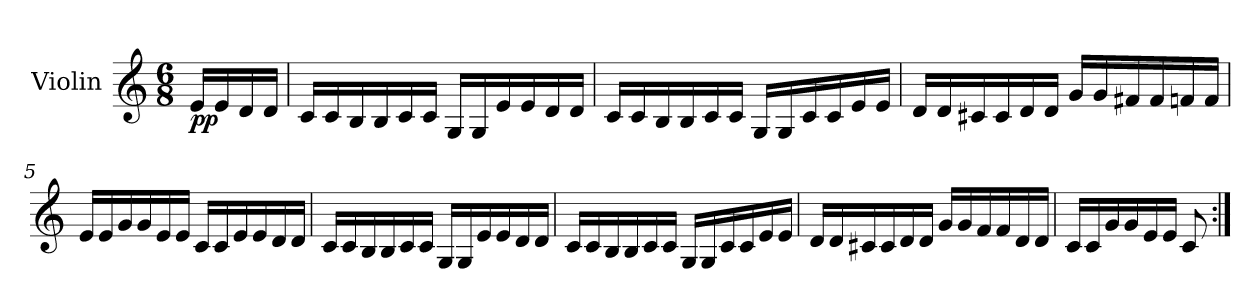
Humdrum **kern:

**kern	**dynam
*part1	*part1
*staff1	*staff1
*I"Violin	*
*I'Vln.	*
*clefG2	*
*k[]	*
*M6/8	*
=1	=1
!	!LO:DY:b
16e/LL	pp
16e/	.
16d/	.
16d/JJ	.
=2	=2
16c/LL	.
16c/	.
16B/	.
16B/	.
16c/	.
16c/JJ	.
16G/LL	.
16G/	.
16e/	.
16e/	.
16d/	.
16d/JJ	.
=3	=3
16c/LL	.
16c/	.
16B/	.
16B/	.
16c/	.
16c/JJ	.
16G/LL	.
16G/	.
16c/	.
16c/	.
16e/	.
16e/JJ	.
!!LO:LB:g=z
=4	=4
16d/LL	.
16d/	.
16c#X/	.
16c#/	.
16d/	.
16d/JJ	.
16g/LL	.
16g/	.
16f#X/	.
16f#/	.
16fn/	.
16f/JJ	.
!!LO:LB:g=z
=5	=5
16e/LL	.
16e/	.
16g/	.
16g/	.
16e/	.
16e/JJ	.
16c/LL	.
16c/	.
16e/	.
16e/	.
16d/	.
16d/JJ	.
=6	=6
16c/LL	.
16c/	.
16B/	.
16B/	.
16c/	.
16c/JJ	.
16G/LL	.
16G/	.
16e/	.
16e/	.
16d/	.
16d/JJ	.
=7	=7
16c/LL	.
16c/	.
16B/	.
16B/	.
16c/	.
16c/JJ	.
16G/LL	.
16G/	.
16c/	.
16c/	.
16e/	.
16e/JJ	.
!!LO:LB:g=z
=8	=8
16d/LL	.
16d/	.
16c#X/	.
16c#/	.
16d/	.
16d/JJ	.
16g/LL	.
16g/	.
16f/	.
16f/	.
16d/	.
16d/JJ	.
=9	=9
16c/LL	.
16c/	.
16g/	.
16g/	.
16e/	.
16e/JJ	.
8c/	.
=:|!	=:|!
*-	*-
